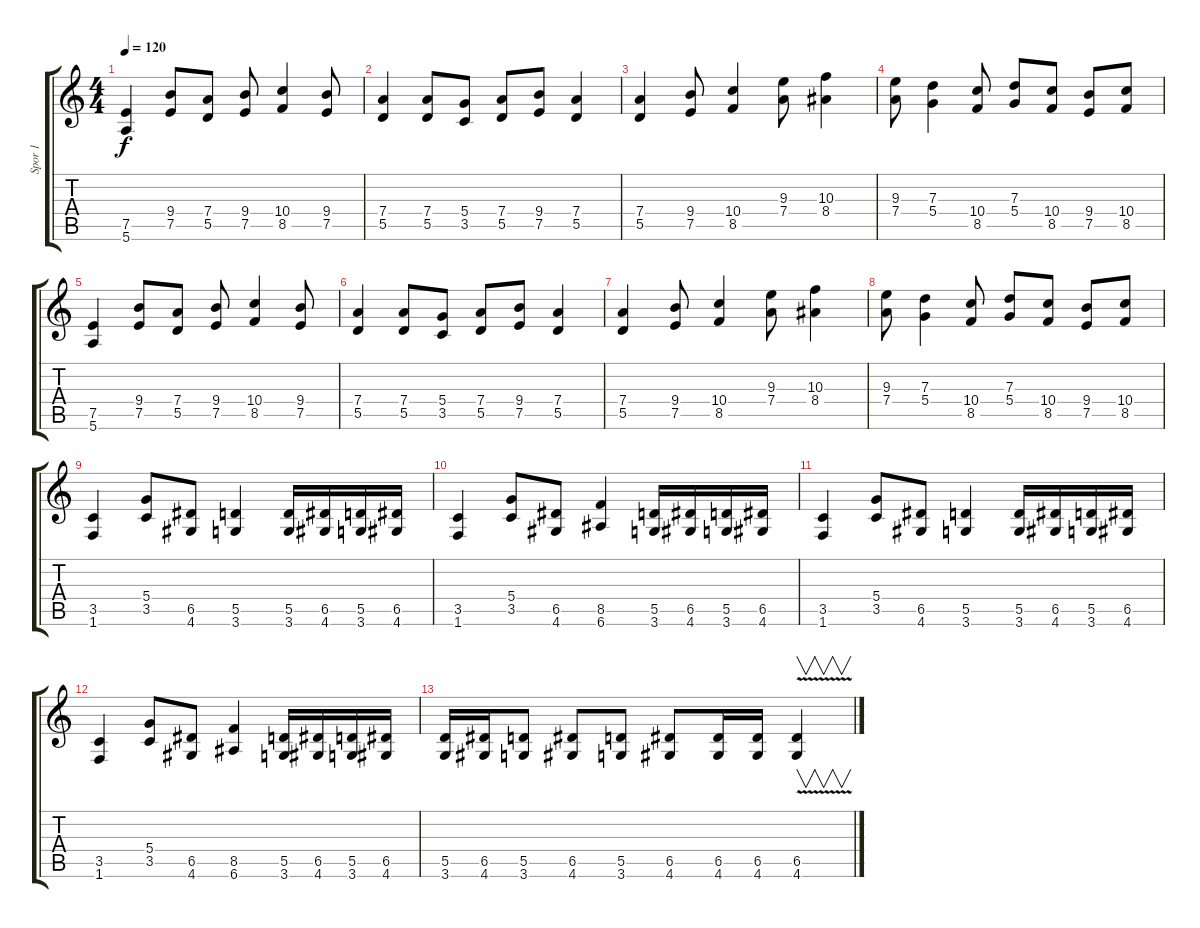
\track ("Spor 1" "Spor 1") {instrument distortionguitar}
\staff {score tabs}
\tuning (E4 B3 G3 D3 A2 E2) {hide}
\ts (4 4)
\tempo 120
\clef g2
\ks c
(7.5 5.6).4{dy f} (9.4 7.5).8 (7.4 5.5).8 (9.4 7.5).8 (10.4 8.5).4 (9.4 7.5).8 |
(7.4 5.5).4 (7.4 5.5).8 (5.4 3.5).8 (7.4 5.5).8 (9.4 7.5).8 (7.4 5.5).4 |
(7.4 5.5).4 (9.4 7.5).8 (10.4 8.5).4 (9.3 7.4).8 (10.3 8.4).4 |
(9.3 7.4).8 (7.3 5.4).4 (10.4 8.5).8 (7.3 5.4).8 (10.4 8.5).8 (9.4 7.5).8 (10.4 8.5).8 |
(7.5 5.6).4 (9.4 7.5).8 (7.4 5.5).8 (9.4 7.5).8 (10.4 8.5).4 (9.4 7.5).8 |
(7.4 5.5).4 (7.4 5.5).8 (5.4 3.5).8 (7.4 5.5).8 (9.4 7.5).8 (7.4 5.5).4 |
(7.4 5.5).4 (9.4 7.5).8 (10.4 8.5).4 (9.3 7.4).8 (10.3 8.4).4 |
(9.3 7.4).8 (7.3 5.4).4 (10.4 8.5).8 (7.3 5.4).8 (10.4 8.5).8 (9.4 7.5).8 (10.4 8.5).8 |
(3.5 1.6).4 (5.4 3.5).8 (6.5 4.6).8 (5.5 3.6).4 (5.5 3.6).16 (6.5 4.6).16 (5.5 3.6).16 (6.5 4.6).16 |
(3.5 1.6).4 (5.4 3.5).8 (6.5 4.6).8 (8.5 6.6).4 (5.5 3.6).16 (6.5 4.6).16 (5.5 3.6).16 (6.5 4.6).16 |
(3.5 1.6).4 (5.4 3.5).8 (6.5 4.6).8 (5.5 3.6).4 (5.5 3.6).16 (6.5 4.6).16 (5.5 3.6).16 (6.5 4.6).16 |
(3.5 1.6).4 (5.4 3.5).8 (6.5 4.6).8 (8.5 6.6).4 (5.5 3.6).16 (6.5 4.6).16 (5.5 3.6).16 (6.5 4.6).16 |
(5.5 3.6).16 (6.5 4.6).16 (5.5 3.6).8 (6.5 4.6).8 (5.5 3.6).8 (6.5 4.6).8 (6.5 4.6).16 (6.5 4.6).16 (6.5{v} 4.6).4{v}
